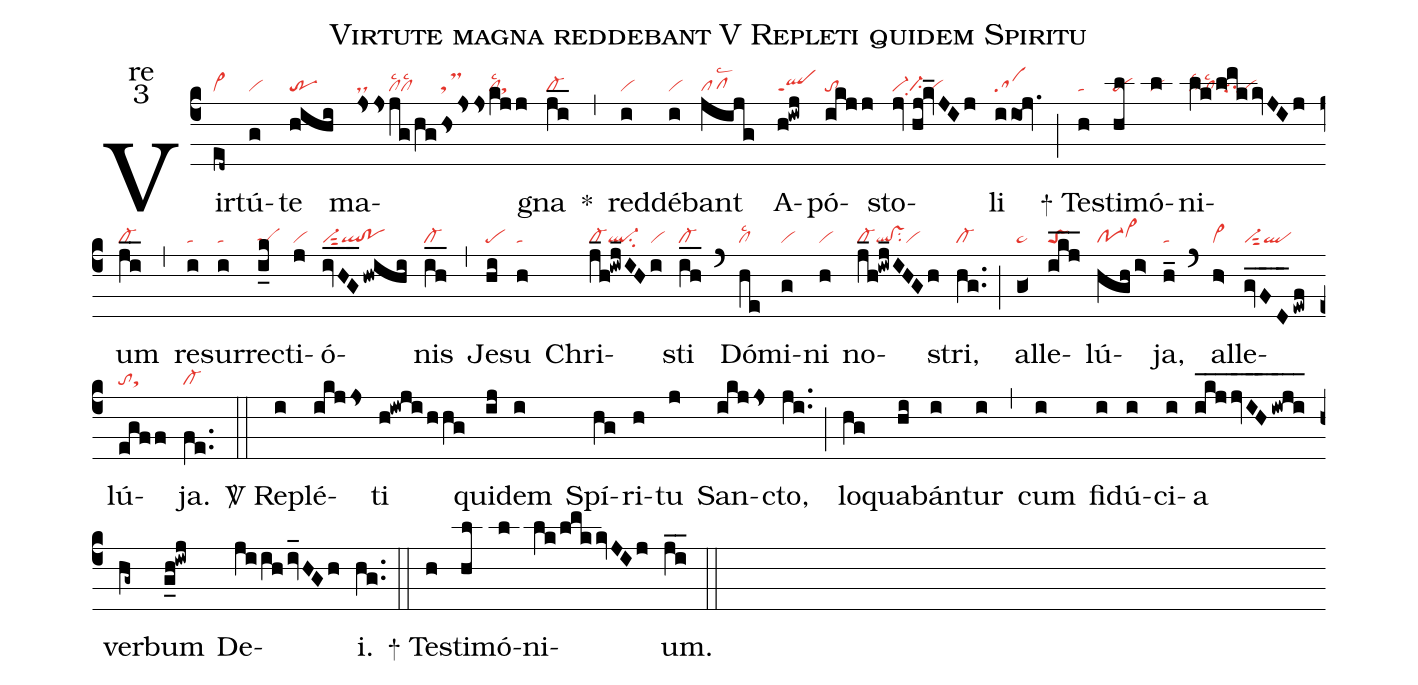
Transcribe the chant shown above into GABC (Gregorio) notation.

name:Virtute magna reddebant V Repleti quidem Spiritu;
office-part:re;
mode:3;
nabc-lines:1;
%%
(c4) Vir(ed~|cl~)tú(g|vi)te(hihi|tr) ma(jsjs|ds|jg/hg|cllsc2cllsc2|hsjsjs|tsM|kjj|cllsc2st)gna(ji__|cl-) <sp>*</sp>(,)
red(i|vi)dé(i|vi)bant(jijg|pflsc2) A(h!iwj|qlppt1)pó(ikjj|tost)sto(jv//hj@kv_JIj|vi-ci-pp2vi)li(iio@jv.|sa) (;)

<sp>+</sp> Te(h|ta)sti(hl|pe)mó(l|vi)ni(lk/lmkkvJIj|cllsc2tolsc2pisu2vi)um(ji__|cl-) (,)
re(i|ta)sur(i|ta)re(i_k|peS)cti(j|vi)ó(ivHG___hwihi|vi-sut2ql!po)nis(ih__|cl-) (,)
Je(hi|pe)su(h|ta) Chri(j_h!iwj_IHi|cl-ql-su2vi)sti(ih__|cl-) (`)
Dó(he|cllsc2)mi(g|vi)ni(h|vi) no(j_h!iwj_IHGh|cl-ql!vssu2vi)stri,(hg..|cl-) (;)
al(g<|pe~)le(ikj___|toS)lú(hgh/i>|po-1cl~hh)ja,(h_|ta) (`)
al(h>|cl~)le(gvFD___ewf|vi-sut2ql)lú(egff|tost)ja.(fe..|cl-) (::)

<sp>V/</sp> Re(i)plé(ikjjs)ti(h!iwji/hhg) qui(ij)dem(i) Spí(hg)ri(h)tu(j) San(ikjjs)cto,(ji..) (;)
lo(hg)qua(hi)bán(i)tur(i) (,)
cum(i) fi(i)dú(i)ci(i)a(ikjjvIHiwji_________) ver(hg~)bum(g_h!iwj) De(ji/ih/iv_HGh)i.(hg..) (::)

<sp>+</sp> Te(h)sti(hl)mó(l)ni(lk/lmkkvJIj)um.(ji__) (::)
